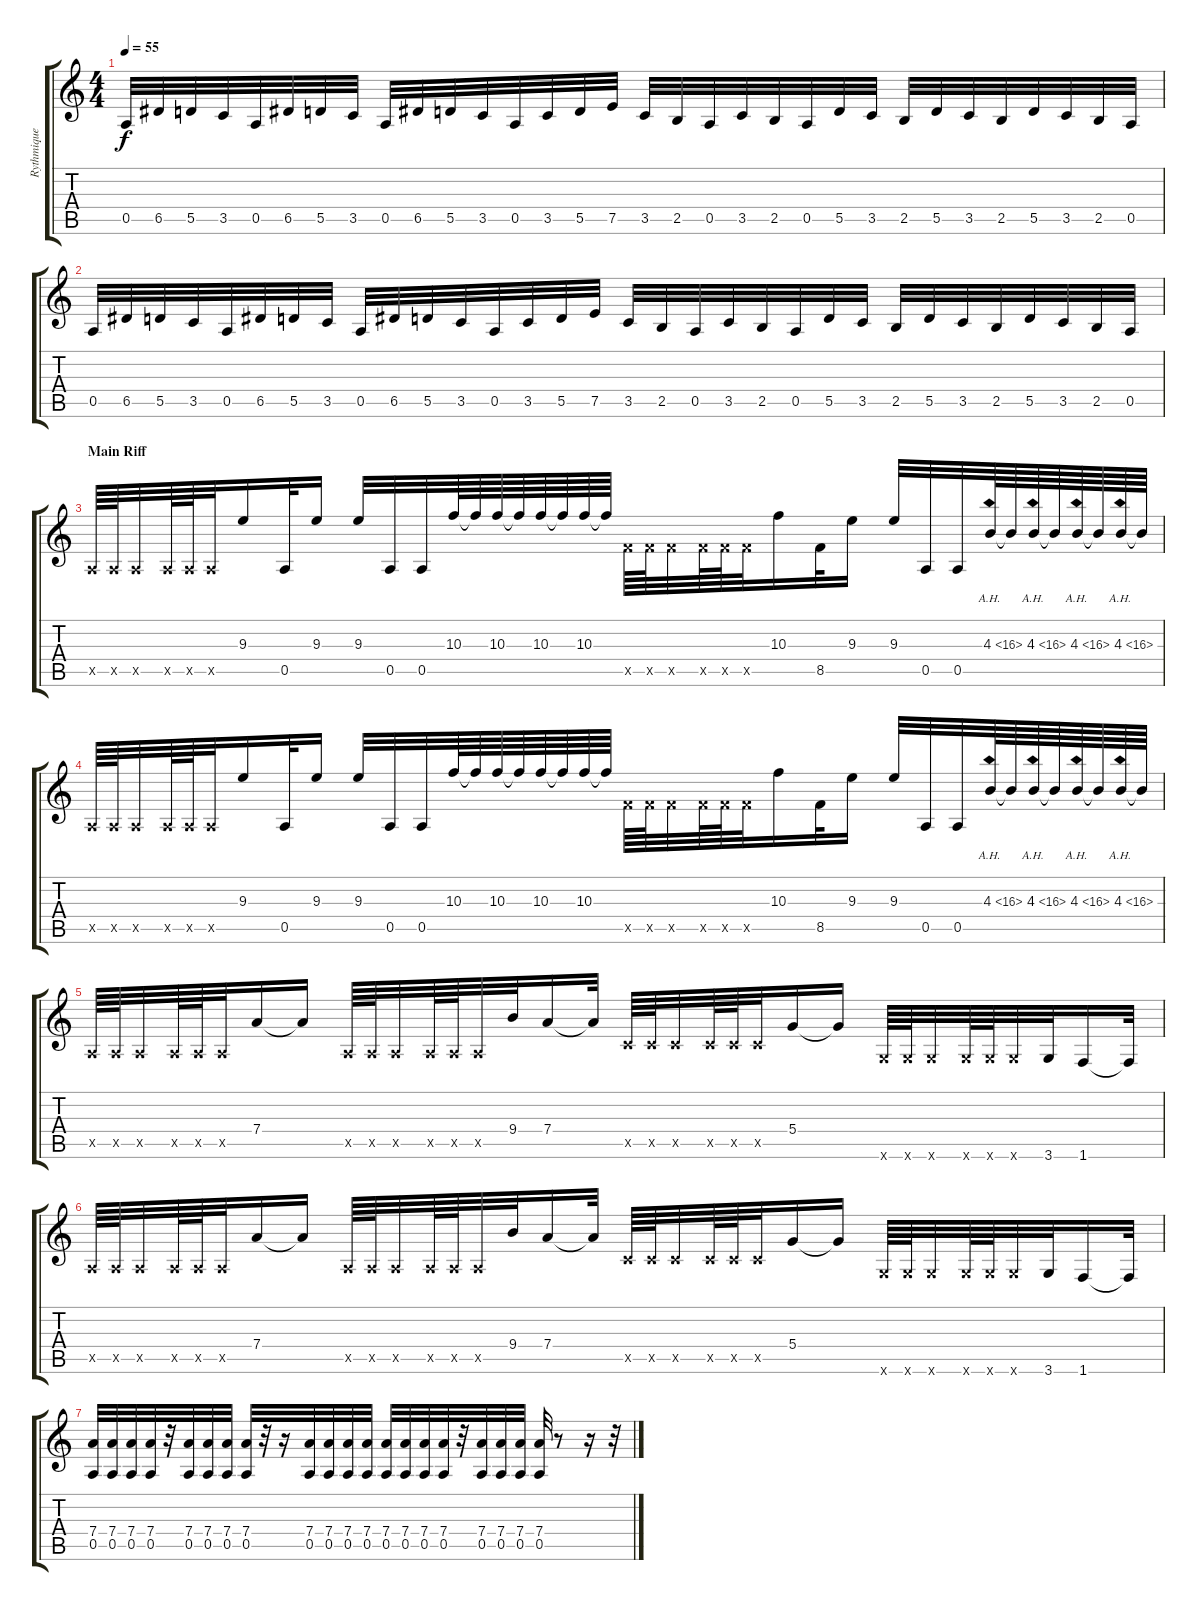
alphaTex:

\track ("Rythmique" "Rythmique") {instrument distortionguitar}
\staff {score tabs}
\tuning (E4 B3 G3 D3 A2 E2) {hide}
\ts (4 4)
\tempo 55
\clef g2
\ks c
0.5.32{dy f} 6.5.32 5.5.32 3.5.32 0.5.32 6.5.32 5.5.32 3.5.32 0.5.32 6.5.32 5.5.32 3.5.32 0.5.32 3.5.32 5.5.32 7.5.32 3.5.32 2.5.32 0.5.32 3.5.32 2.5.32 0.5.32 5.5.32 3.5.32 2.5.32 5.5.32 3.5.32 2.5.32 5.5.32 3.5.32 2.5.32 0.5.32 |
0.5.32 6.5.32 5.5.32 3.5.32 0.5.32 6.5.32 5.5.32 3.5.32 0.5.32 6.5.32 5.5.32 3.5.32 0.5.32 3.5.32 5.5.32 7.5.32 3.5.32 2.5.32 0.5.32 3.5.32 2.5.32 0.5.32 5.5.32 3.5.32 2.5.32 5.5.32 3.5.32 2.5.32 5.5.32 3.5.32 2.5.32 0.5.32 |
\section ("" "Main Riff")
0.5{x}.64 0.5{x}.64 0.5{x}.32 0.5{x}.64 0.5{x}.64 0.5{x}.32 9.3.16 0.5.32 9.3.16 9.3.32 0.5.32 0.5.32 10.3.64 10.3{t}.64 10.3.64 10.3{t}.64 10.3.64 10.3{t}.64 10.3.64 10.3{t}.64 8.5{x}.64 8.5{x}.64 8.5{x}.32 8.5{x}.64 8.5{x}.64 8.5{x}.32 10.3.16 8.5.32 9.3.16 9.3.32 0.5.32 0.5.32 4.3{ah 12}.64 4.3{t}.64 4.3{ah 12}.64 4.3{t}.64 4.3{ah 12}.64 4.3{t}.64 4.3{ah 12}.64 4.3{t}.64 |
0.5{x}.64 0.5{x}.64 0.5{x}.32 0.5{x}.64 0.5{x}.64 0.5{x}.32 9.3.16 0.5.32 9.3.16 9.3.32 0.5.32 0.5.32 10.3.64 10.3{t}.64 10.3.64 10.3{t}.64 10.3.64 10.3{t}.64 10.3.64 10.3{t}.64 8.5{x}.64 8.5{x}.64 8.5{x}.32 8.5{x}.64 8.5{x}.64 8.5{x}.32 10.3.16 8.5.32 9.3.16 9.3.32 0.5.32 0.5.32 4.3{ah 12}.64 4.3{t}.64 4.3{ah 12}.64 4.3{t}.64 4.3{ah 12}.64 4.3{t}.64 4.3{ah 12}.64 4.3{t}.64 |
0.5{x}.64 0.5{x}.64 0.5{x}.32 0.5{x}.64 0.5{x}.64 0.5{x}.32 7.4.16 7.4{t}.16 0.5{x}.64 0.5{x}.64 0.5{x}.32 0.5{x}.64 0.5{x}.64 0.5{x}.32 9.4.32 7.4.16 7.4{t}.32 3.5{x}.64 3.5{x}.64 3.5{x}.32 3.5{x}.64 3.5{x}.64 3.5{x}.32 5.4.16 5.4{t}.16 3.6{x}.64 3.6{x}.64 3.6{x}.32 3.6{x}.64 3.6{x}.64 3.6{x}.32 3.6.32 1.6.16 1.6{t}.32 |
0.5{x}.64 0.5{x}.64 0.5{x}.32 0.5{x}.64 0.5{x}.64 0.5{x}.32 7.4.16 7.4{t}.16 0.5{x}.64 0.5{x}.64 0.5{x}.32 0.5{x}.64 0.5{x}.64 0.5{x}.32 9.4.32 7.4.16 7.4{t}.32 3.5{x}.64 3.5{x}.64 3.5{x}.32 3.5{x}.64 3.5{x}.64 3.5{x}.32 5.4.16 5.4{t}.16 3.6{x}.64 3.6{x}.64 3.6{x}.32 3.6{x}.64 3.6{x}.64 3.6{x}.32 3.6.32 1.6.16 1.6{t}.32 |
(7.4 0.5).32{volume 12} (7.4 0.5).32 (7.4 0.5).32 (7.4 0.5).32 r.32 (7.4 0.5).32 (7.4 0.5).32 (7.4 0.5).32 (7.4 0.5).32 r.32 r.16 (7.4 0.5).32 (7.4 0.5).32 (7.4 0.5).32 (7.4 0.5).32 (7.4 0.5).32 (7.4 0.5).32 (7.4 0.5).32 (7.4 0.5).32 r.32 (7.4 0.5).32 (7.4 0.5).32 (7.4 0.5).32 (7.4 0.5).32 r.8 r.16 r.32
